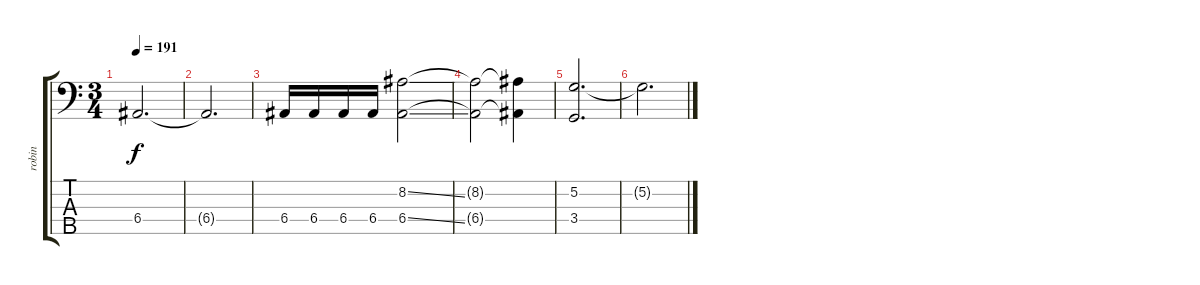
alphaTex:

\track ("robin" "robin") {instrument fretlessbass}
\staff {score tabs}
\tuning (G2 D2 A1 E1 B0) {hide}
\ts (3 4)
\tempo 191
\clef f4
\ks c
6.4.2{d dy f} |
6.4{t}.2{d} |
6.4.16 6.4.16 6.4.16 6.4.16 (8.2{ss} 6.4{ss}).2 |
(8.2{t} 6.4{t}).2 (8.2{t} 6.4{t}).4 |
(5.2 3.4).2{d} |
5.2{t}.2{d}
